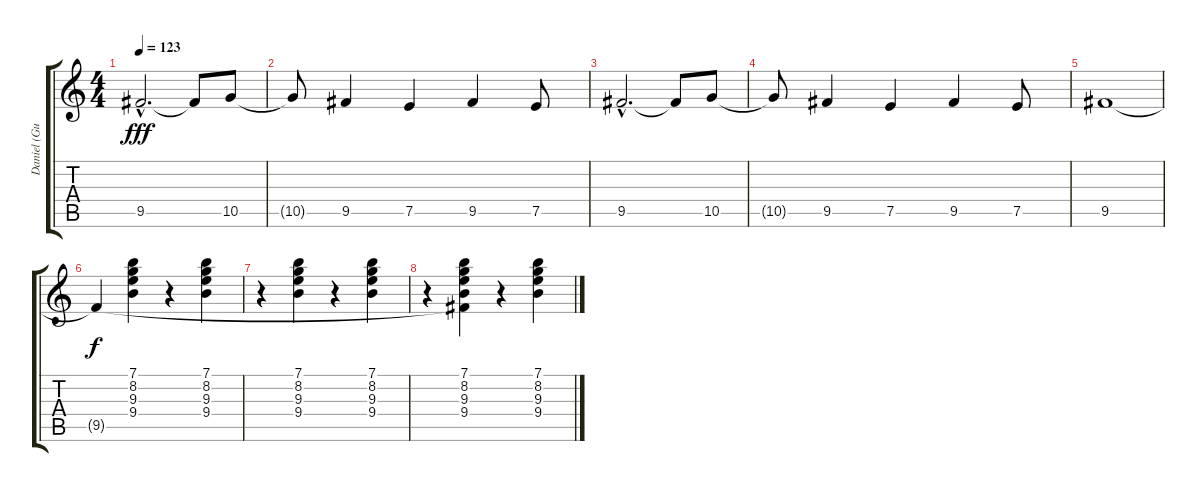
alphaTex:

\track ("Daniel (Guitar)" "Daniel (Gu") {instrument overdrivenguitar}
\staff {score tabs}
\tuning (E4 B3 G3 D3 A2 E2) {hide}
\ts (4 4)
\tempo 123
\clef g2
\ks c
9.5{hac}.2{d dy fff} 9.5{t}.8 10.5.8 |
10.5{t}.8 9.5.4 7.5.4 9.5.4 7.5.8 |
9.5{hac}.2{d} 9.5{t}.8 10.5.8 |
10.5{t}.8 9.5.4 7.5.4 9.5.4 7.5.8 |
9.5.1{volume 7} |
9.5{t}.4{dy f} (7.1 8.2 9.3 9.4).4{volume 11} r.4 (7.1 8.2 9.3 9.4).4 |
r.4 (7.1 8.2 9.3 9.4).4 r.4 (7.1 8.2 9.3 9.4).4 |
r.4 (7.1 8.2 9.3 9.4 9.5{t}).4 r.4 (7.1 8.2 9.3 9.4).4
